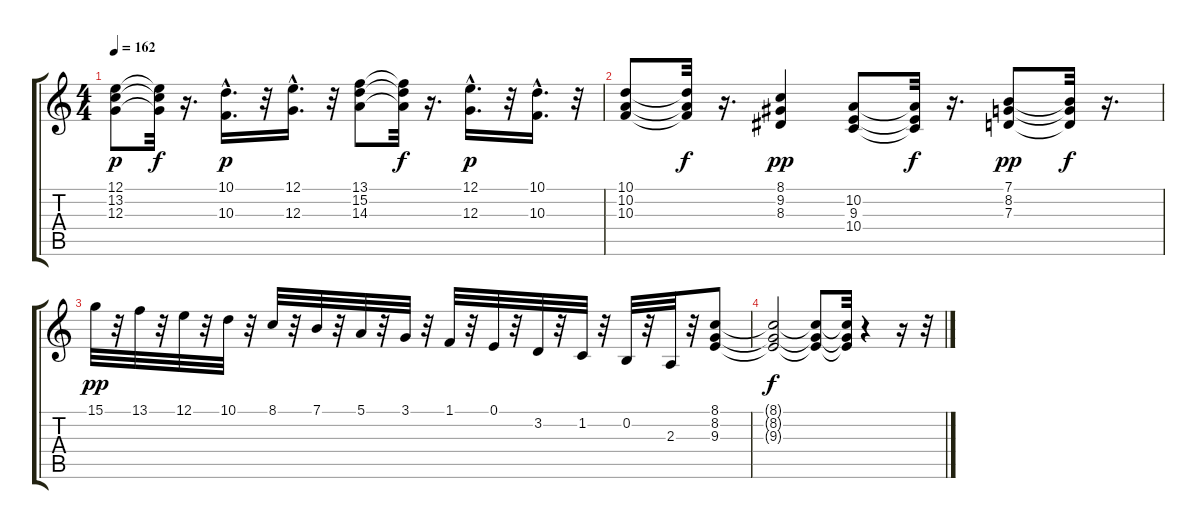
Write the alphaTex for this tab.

\track "" {instrument electricgrandpiano}
\staff {score tabs}
\tuning (E4 B3 G3 D3 A2 E2) {hide}
\ts (4 4)
\tempo 162
\clef g2
\ks c
(12.1 13.2 12.3).8{dy p} (12.1{t} 13.2{t} 12.3{t}).32{dy f} r.16{d} (10.1{hac} 10.3{hac}).16{d dy p} r.32 (12.1{hac} 12.3{hac}).16{d} r.32 (13.1 15.2 14.3).8 (13.1{t} 15.2{t} 14.3{t}).32{dy f} r.16{d} (12.1{hac} 12.3{hac}).16{d dy p} r.32 (10.1{hac} 10.3{hac}).16{d} r.32 |
(10.1 10.2 10.3).8 (10.1{t} 10.2{t} 10.3{t}).32{dy f} r.16{d} (8.1 9.2 8.3).4{dy pp} (10.2 9.3 10.4).8 (10.2{t} 9.3{t} 10.4{t}).32{dy f} r.16{d} (7.1 8.2 7.3).8{dy pp} (7.1{t} 8.2{t} 7.3{t}).32{dy f} r.16{d} |
15.1.32{dy pp} r.32 13.1.32 r.32 12.1.32 r.32 10.1.32 r.32 8.1.32 r.32 7.1.32 r.32 5.1.32 r.32 3.1.32 r.32 1.1.32 r.32 0.1.32 r.32 3.2.32 r.32 1.2.32 r.32 0.2.32 r.32 2.3.32 r.32 (8.1 8.2 9.3).8 |
(8.1{t} 8.2{t} 9.3{t}).2{dy f} (8.1{t} 8.2{t} 9.3{t}).8 (8.1{t} 8.2{t} 9.3{t}).32 r.4 r.16 r.32
